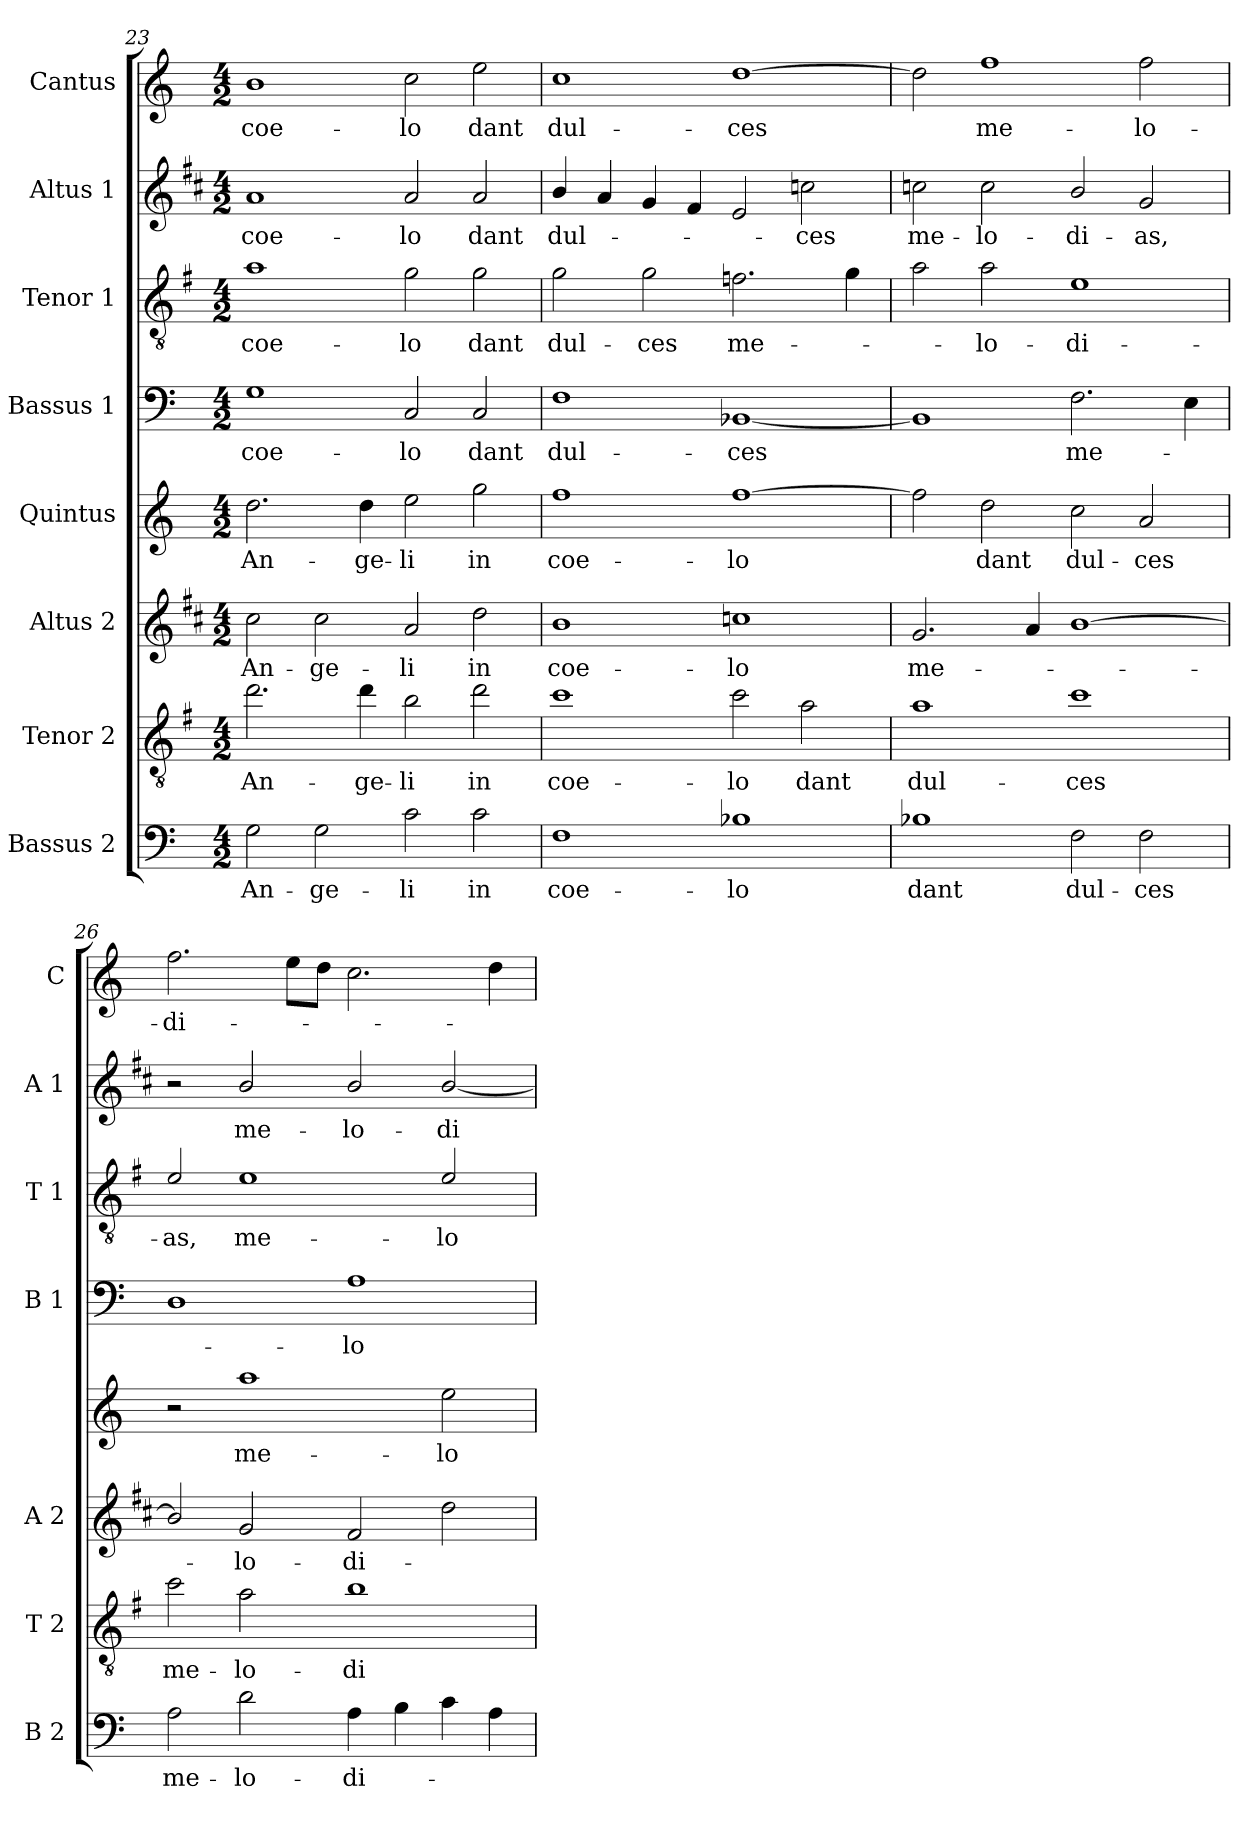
**kern	**text	**kern	**text	**kern	**text	**kern	**text	**kern	**text	**kern	**text	**kern	**text	**kern	**text
*part8	*part8	*part7	*part7	*part6	*part6	*part5	*part5	*part4	*part4	*part3	*part3	*part2	*part2	*part1	*part1
*staff8	*staff8	*staff7	*staff7	*staff6	*staff6	*staff5	*staff5	*staff4	*staff4	*staff3	*staff3	*staff2	*staff2	*staff1	*staff1
*I"Bassus 2	*	*I"Tenor 2	*	*I"Altus 2	*	*I"Quintus	*	*I"Bassus 1	*	*I"Tenor 1	*	*I"Altus 1	*	*I"Cantus	*
*I'B 2	*	*I'T 2	*	*I'A 2	*	*	*	*I'B 1	*	*I'T 1	*	*I'A 1	*	*I'C	*
*clefF4	*	*clefGv2	*	*clefG2	*	*clefG2	*	*clefF4	*	*clefGv2	*	*clefG2	*	*clefG2	*
*	*	*ITrd4c7	*	*ITrd1c2	*	*	*	*	*	*ITrd4c7	*	*ITrd1c2	*	*	*
*k[]	*	*k[]	*	*k[]	*	*k[]	*	*k[]	*	*k[]	*	*k[]	*	*k[]	*
*C:	*	*C:	*	*C:	*	*C:	*	*C:	*	*C:	*	*C:	*	*C:	*
*M4/2	*	*M4/2	*	*M4/2	*	*M4/2	*	*M4/2	*	*M4/2	*	*M4/2	*	*M4/2	*
=23	=23	=23	=23	=23	=23	=23	=23	=23	=23	=23	=23	=23	=23	=23	=23
!	!LO:LY:b	!	!LO:LY:b	!	!LO:LY:b	!	!LO:LY:b	!	!LO:LY:b	!	!LO:LY:b	!	!LO:LY:b	!	!LO:LY:b
2G\	An-	2.g\	An-	2b\	An-	2.dd\	An-	1G	coe-	1d	coe-	1g	coe-	1b	coe-
!	!LO:LY:b	!	!	!	!LO:LY:b	!	!	!	!	!	!	!	!	!	!
2G\	-ge-	.	.	2b\	-ge-	.	.	.	.	.	.	.	.	.	.
!	!	!	!LO:LY:b	!	!	!	!LO:LY:b	!	!	!	!	!	!	!	!
.	.	4g\	-ge-	.	.	4dd\	-ge-	.	.	.	.	.	.	.	.
!	!LO:LY:b	!	!LO:LY:b	!	!LO:LY:b	!	!LO:LY:b	!	!LO:LY:b	!	!LO:LY:b	!	!LO:LY:b	!	!LO:LY:b
2c\	-li	2e\	-li	2g/	-li	2ee\	-li	2C/	-lo	2c\	-lo	2g/	-lo	2cc\	-lo
!	!LO:LY:b	!	!LO:LY:b	!	!LO:LY:b	!	!LO:LY:b	!	!LO:LY:b	!	!LO:LY:b	!	!LO:LY:b	!	!LO:LY:b
2c\	in	2g\	in	2cc\	in	2gg\	in	2C/	dant	2c\	dant	2g/	dant	2ee\	dant
=24	=24	=24	=24	=24	=24	=24	=24	=24	=24	=24	=24	=24	=24	=24	=24
!	!LO:LY:b	!	!LO:LY:b	!	!LO:LY:b	!	!LO:LY:b	!	!LO:LY:b	!	!LO:LY:b	!	!LO:LY:b	!	!LO:LY:b
1F	coe-	1f	coe-	1a	coe-	1ff	coe-	1F	dul-	2c\	dul-	4a/	dul-	1cc	dul-
.	.	.	.	.	.	.	.	.	.	.	.	4g/	.	.	.
!	!	!	!	!	!	!	!	!	!	!	!LO:LY:b	!	!	!	!
.	.	.	.	.	.	.	.	.	.	2c\	-ces	4f/	.	.	.
.	.	.	.	.	.	.	.	.	.	.	.	4e/	.	.	.
!	!LO:LY:b	!	!LO:LY:b	!	!LO:LY:b	!	!LO:LY:b	!	!LO:LY:b	!	!LO:LY:b	!	!	!	!LO:LY:b
1B-X	-lo	2f\	-lo	1b-X	-lo	[1ff	-lo	[1BB-X	-ces	2.B-X\	me-	2d/	.	[1dd	-ces
!	!	!	!LO:LY:b	!	!	!	!	!	!	!	!	!	!LO:LY:b	!	!
.	.	2d\	dant	.	.	.	.	.	.	.	.	2b-X\	-ces	.	.
.	.	.	.	.	.	.	.	.	.	4c\	.	.	.	.	.
=25	=25	=25	=25	=25	=25	=25	=25	=25	=25	=25	=25	=25	=25	=25	=25
!	!LO:LY:b	!	!LO:LY:b	!	!LO:LY:b	!	!	!	!	!	!	!	!LO:LY:b	!	!
1B-X	dant	1d	dul-	2.f/	me-	2ff\]	.	1BB-]	.	2d\	.	2b-X\	me-	2dd\]	.
!	!	!	!	!	!	!	!LO:LY:b	!	!	!	!LO:LY:b	!	!LO:LY:b	!	!LO:LY:b
.	.	.	.	.	.	2dd\	dant	.	.	2d\	-lo-	2b-\	-lo-	1ff	me-
.	.	.	.	4g/	.	.	.	.	.	.	.	.	.	.	.
!	!LO:LY:b	!	!LO:LY:b	!	!	!	!LO:LY:b	!	!LO:LY:b	!	!LO:LY:b	!	!LO:LY:b	!	!
2F\	dul-	1f	-ces	[1a	.	2cc\	dul-	2.F\	me-	1A	-di-	2a/	-di-	.	.
!	!LO:LY:b	!	!	!	!	!	!LO:LY:b	!	!	!	!	!	!LO:LY:b	!	!LO:LY:b
2F\	-ces	.	.	.	.	2a/	-ces	.	.	.	.	2f/	-as,	2ff\	-lo-
.	.	.	.	.	.	.	.	4E\	.	.	.	.	.	.	.
=26	=26	=26	=26	=26	=26	=26	=26	=26	=26	=26	=26	=26	=26	=26	=26
!	!LO:LY:b	!	!LO:LY:b	!	!	!	!	!	!	!	!LO:LY:b	!	!	!	!LO:LY:b
2A\	me-	2f\	me-	2a/]	.	2r	.	1D	.	2A/	-as,	2r	.	2.ff\	-di-
!	!LO:LY:b	!	!LO:LY:b	!	!LO:LY:b	!	!LO:LY:b	!	!	!	!LO:LY:b	!	!LO:LY:b	!	!
2d\	-lo-	2d\	-lo-	2f/	-lo-	1aa	me-	.	.	1A	me-	2a/	me-	.	.
.	.	.	.	.	.	.	.	.	.	.	.	.	.	8ee\L	.
.	.	.	.	.	.	.	.	.	.	.	.	.	.	8dd\J	.
!	!LO:LY:b	!	!LO:LY:b	!	!LO:LY:b	!	!	!	!LO:LY:b	!	!	!	!LO:LY:b	!	!
4A\	-di-	1e	-di-	2e/	-di-	.	.	1A	-lo-	.	.	2a/	-lo-	2.cc\	.
4B\	.	.	.	.	.	.	.	.	.	.	.	.	.	.	.
!	!	!	!	!	!	!	!LO:LY:b	!	!	!	!LO:LY:b	!	!LO:LY:b	!	!
4c\	.	.	.	2cc\	.	2ee\	-lo-	.	.	2A/	-lo-	[2a/	-di-	.	.
4A\	.	.	.	.	.	.	.	.	.	.	.	.	.	4dd\	.
=	=	=	=	=	=	=	=	=	=	=	=	=	=	=	=
*-	*-	*-	*-	*-	*-	*-	*-	*-	*-	*-	*-	*-	*-	*-	*-
